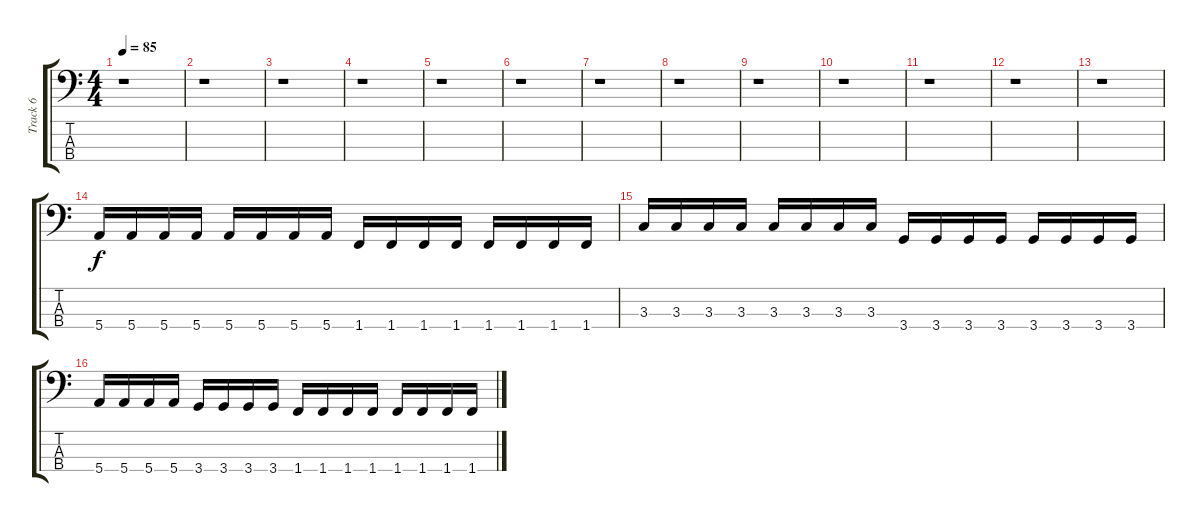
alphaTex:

\track ("Track 6" "Track 6") {instrument electricbasspick}
\staff {score tabs}
\tuning (G2 D2 A1 E1) {hide}
\ts (4 4)
\tempo 85
\clef f4
\ks c
r.1{dy f} |
r.1 |
r.1 |
r.1 |
r.1 |
r.1 |
r.1 |
r.1 |
r.1 |
r.1 |
r.1 |
r.1 |
r.1 |
5.4.16 5.4.16 5.4.16 5.4.16 5.4.16 5.4.16 5.4.16 5.4.16 1.4.16 1.4.16 1.4.16 1.4.16 1.4.16 1.4.16 1.4.16 1.4.16 |
3.3.16 3.3.16 3.3.16 3.3.16 3.3.16 3.3.16 3.3.16 3.3.16 3.4.16 3.4.16 3.4.16 3.4.16 3.4.16 3.4.16 3.4.16 3.4.16 |
5.4.16 5.4.16 5.4.16 5.4.16 3.4.16 3.4.16 3.4.16 3.4.16 1.4.16 1.4.16 1.4.16 1.4.16 1.4.16 1.4.16 1.4.16 1.4.16
